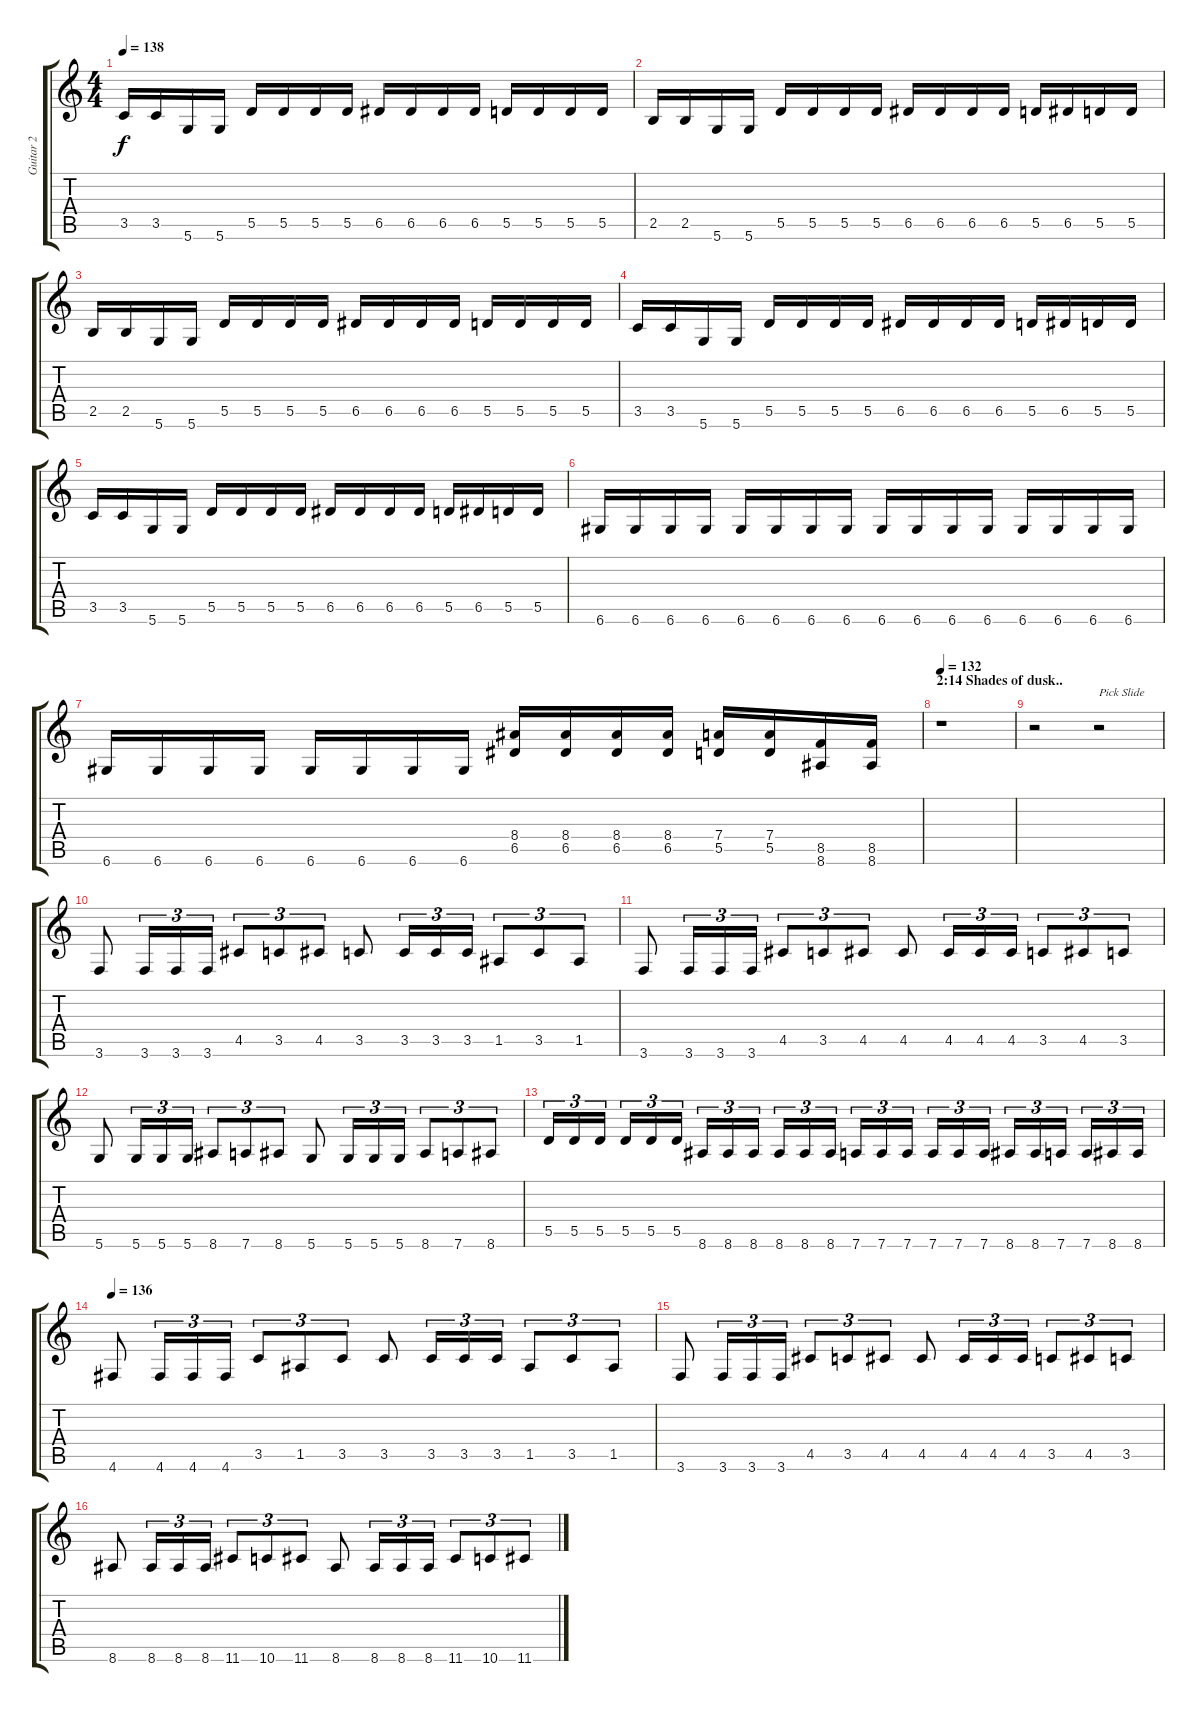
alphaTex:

\track ("Guitar 2" "Guitar 2") {instrument distortionguitar}
\staff {score tabs}
\tuning (E4 B3 G3 D3 A2 D2) {hide}
\ts (4 4)
\tempo 138
\clef g2
\ks c
3.5.16{dy f} 3.5.16 5.6.16 5.6.16 5.5.16 5.5.16 5.5.16 5.5.16 6.5.16 6.5.16 6.5.16 6.5.16 5.5.16 5.5.16 5.5.16 5.5.16 |
2.5.16 2.5.16 5.6.16 5.6.16 5.5.16 5.5.16 5.5.16 5.5.16 6.5.16 6.5.16 6.5.16 6.5.16 5.5.16 6.5.16 5.5.16 5.5.16 |
2.5.16 2.5.16 5.6.16 5.6.16 5.5.16 5.5.16 5.5.16 5.5.16 6.5.16 6.5.16 6.5.16 6.5.16 5.5.16 5.5.16 5.5.16 5.5.16 |
3.5.16 3.5.16 5.6.16 5.6.16 5.5.16 5.5.16 5.5.16 5.5.16 6.5.16 6.5.16 6.5.16 6.5.16 5.5.16 6.5.16 5.5.16 5.5.16 |
3.5.16 3.5.16 5.6.16 5.6.16 5.5.16 5.5.16 5.5.16 5.5.16 6.5.16 6.5.16 6.5.16 6.5.16 5.5.16 6.5.16 5.5.16 5.5.16 |
6.6.16 6.6.16 6.6.16 6.6.16 6.6.16 6.6.16 6.6.16 6.6.16 6.6.16 6.6.16 6.6.16 6.6.16 6.6.16 6.6.16 6.6.16 6.6.16 |
6.6.16 6.6.16 6.6.16 6.6.16 6.6.16 6.6.16 6.6.16 6.6.16 (8.4 6.5).16 (8.4 6.5).16 (8.4 6.5).16 (8.4 6.5).16 (7.4 5.5).16 (7.4 5.5).16 (8.5 8.6).16 (8.5 8.6).16 |
\section ("" "2:14 Shades of dusk..")
\tempo 132
r.1 |
r.2 r.2{txt "Pick Slide"} |
3.6.8 3.6.16{tu (3 2)} 3.6.16{tu (3 2)} 3.6.16{tu (3 2)} 4.5.8{tu (3 2)} 3.5.8{tu (3 2)} 4.5.8{tu (3 2)} 3.5.8 3.5.16{tu (3 2)} 3.5.16{tu (3 2)} 3.5.16{tu (3 2)} 1.5.8{tu (3 2)} 3.5.8{tu (3 2)} 1.5.8{tu (3 2)} |
3.6.8 3.6.16{tu (3 2)} 3.6.16{tu (3 2)} 3.6.16{tu (3 2)} 4.5.8{tu (3 2)} 3.5.8{tu (3 2)} 4.5.8{tu (3 2)} 4.5.8 4.5.16{tu (3 2)} 4.5.16{tu (3 2)} 4.5.16{tu (3 2)} 3.5.8{tu (3 2)} 4.5.8{tu (3 2)} 3.5.8{tu (3 2)} |
5.6.8 5.6.16{tu (3 2)} 5.6.16{tu (3 2)} 5.6.16{tu (3 2)} 8.6.8{tu (3 2)} 7.6.8{tu (3 2)} 8.6.8{tu (3 2)} 5.6.8 5.6.16{tu (3 2)} 5.6.16{tu (3 2)} 5.6.16{tu (3 2)} 8.6.8{tu (3 2)} 7.6.8{tu (3 2)} 8.6.8{tu (3 2)} |
5.5.16{tu (3 2)} 5.5.16{tu (3 2)} 5.5.16{tu (3 2)} 5.5.16{tu (3 2)} 5.5.16{tu (3 2)} 5.5.16{tu (3 2)} 8.6.16{tu (3 2)} 8.6.16{tu (3 2)} 8.6.16{tu (3 2)} 8.6.16{tu (3 2)} 8.6.16{tu (3 2)} 8.6.16{tu (3 2)} 7.6.16{tu (3 2)} 7.6.16{tu (3 2)} 7.6.16{tu (3 2)} 7.6.16{tu (3 2)} 7.6.16{tu (3 2)} 7.6.16{tu (3 2)} 8.6.16{tu (3 2)} 8.6.16{tu (3 2)} 7.6.16{tu (3 2)} 7.6.16{tu (3 2)} 8.6.16{tu (3 2)} 8.6.16{tu (3 2)} |
\tempo 136
4.6.8 4.6.16{tu (3 2)} 4.6.16{tu (3 2)} 4.6.16{tu (3 2)} 3.5.8{tu (3 2)} 1.5.8{tu (3 2)} 3.5.8{tu (3 2)} 3.5.8 3.5.16{tu (3 2)} 3.5.16{tu (3 2)} 3.5.16{tu (3 2)} 1.5.8{tu (3 2)} 3.5.8{tu (3 2)} 1.5.8{tu (3 2)} |
3.6.8 3.6.16{tu (3 2)} 3.6.16{tu (3 2)} 3.6.16{tu (3 2)} 4.5.8{tu (3 2)} 3.5.8{tu (3 2)} 4.5.8{tu (3 2)} 4.5.8 4.5.16{tu (3 2)} 4.5.16{tu (3 2)} 4.5.16{tu (3 2)} 3.5.8{tu (3 2)} 4.5.8{tu (3 2)} 3.5.8{tu (3 2)} |
8.6.8 8.6.16{tu (3 2)} 8.6.16{tu (3 2)} 8.6.16{tu (3 2)} 11.6.8{tu (3 2)} 10.6.8{tu (3 2)} 11.6.8{tu (3 2)} 8.6.8 8.6.16{tu (3 2)} 8.6.16{tu (3 2)} 8.6.16{tu (3 2)} 11.6.8{tu (3 2)} 10.6.8{tu (3 2)} 11.6.8{tu (3 2)}
